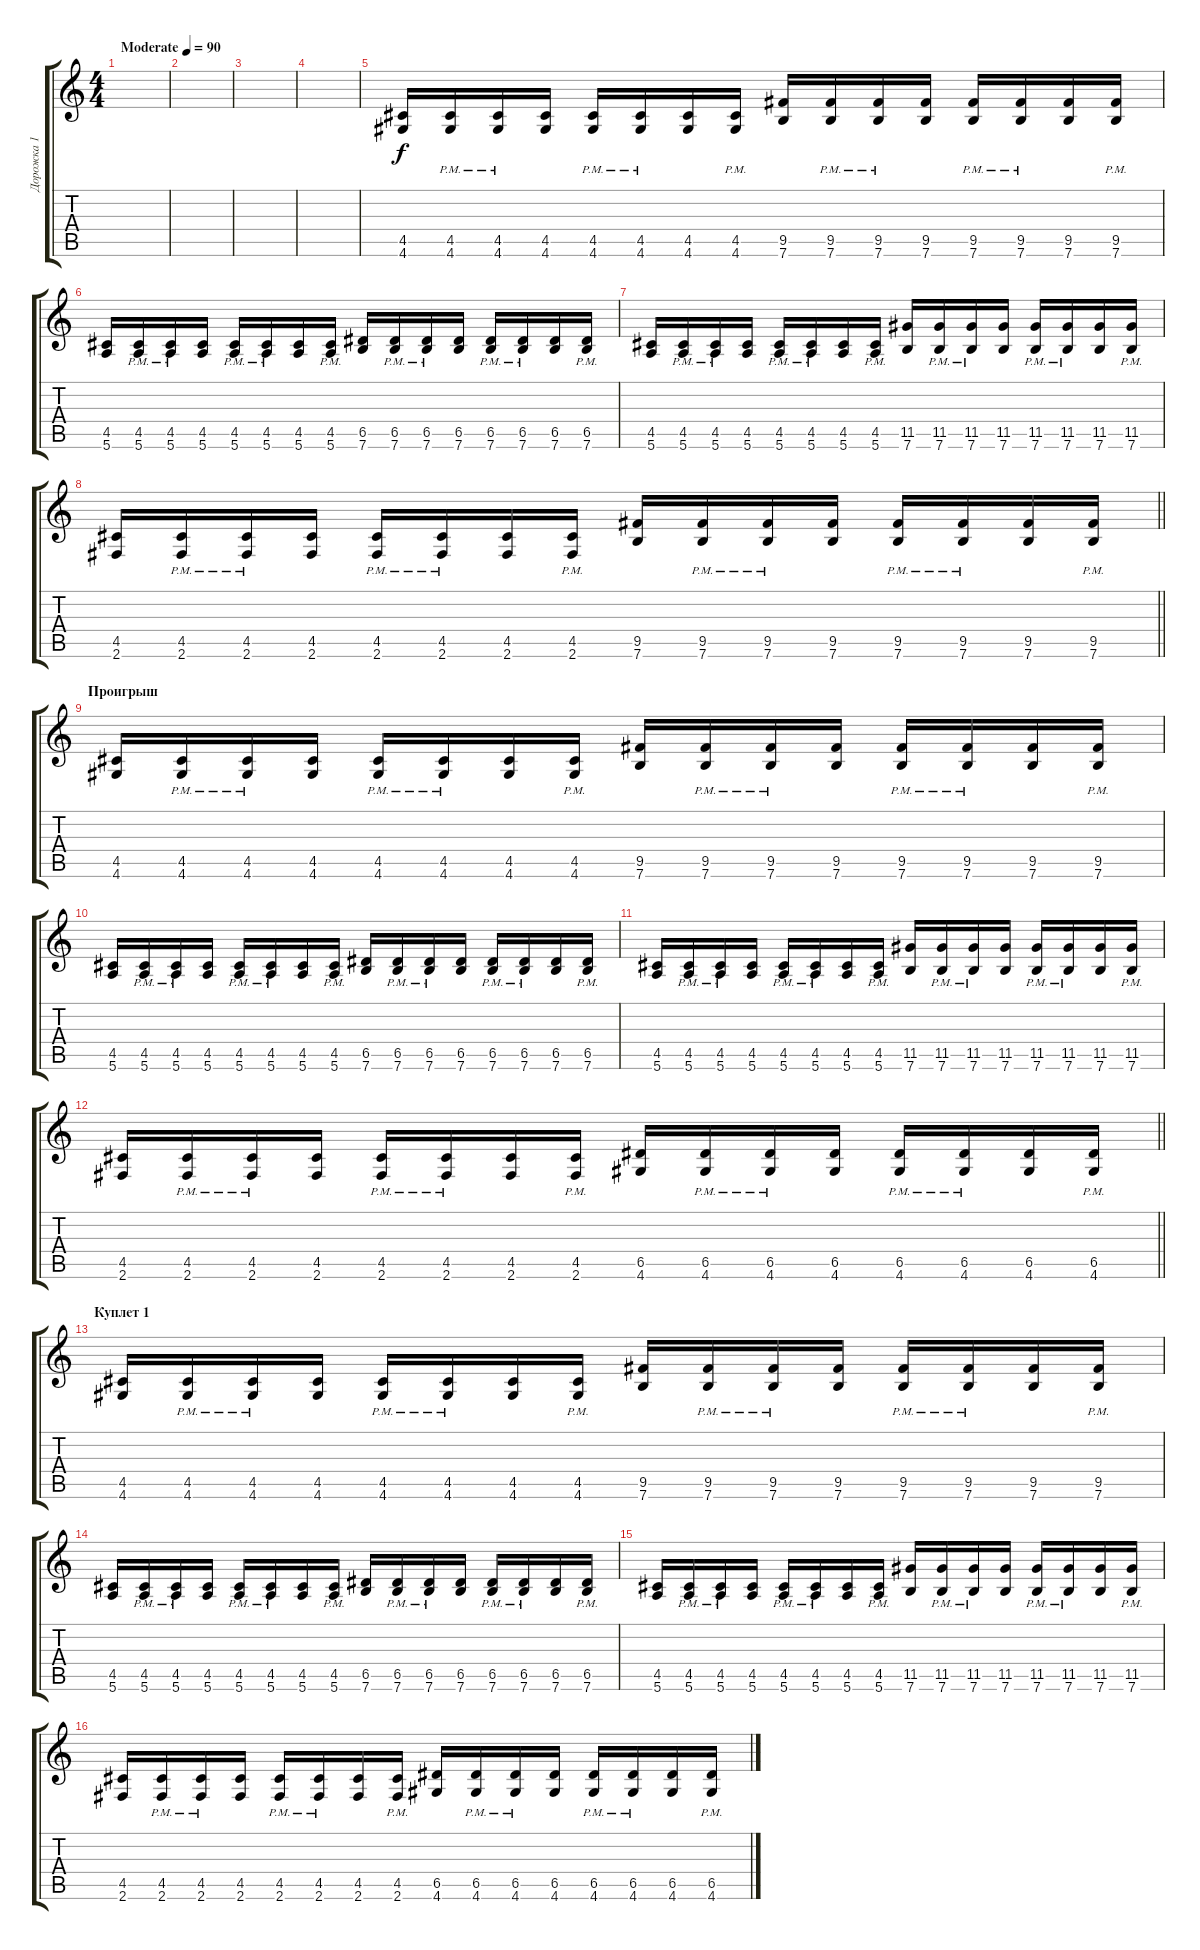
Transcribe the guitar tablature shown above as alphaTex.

\track ("Дорожка 1" "Дорожка 1") {instrument distortionguitar}
\staff {score tabs}
\tuning (E4 B3 G3 D3 A2 E2) {hide}
\ts (4 4)
\tempo (90 "Moderate")
\clef g2
\ks c
|
|
|
|
(4.5 4.6).16 (4.5{pm} 4.6{pm}).16 (4.5{pm} 4.6{pm}).16 (4.5 4.6).16 (4.5{pm} 4.6{pm}).16 (4.5{pm} 4.6{pm}).16 (4.5 4.6).16 (4.5{pm} 4.6{pm}).16 (9.5 7.6).16 (9.5{pm} 7.6{pm}).16 (9.5{pm} 7.6{pm}).16 (9.5 7.6).16 (9.5{pm} 7.6{pm}).16 (9.5{pm} 7.6{pm}).16 (9.5 7.6).16 (9.5{pm} 7.6{pm}).16 |
(4.5 5.6).16 (4.5{pm} 5.6{pm}).16 (4.5{pm} 5.6{pm}).16 (4.5 5.6).16 (4.5{pm} 5.6{pm}).16 (4.5{pm} 5.6{pm}).16 (4.5 5.6).16 (4.5{pm} 5.6{pm}).16 (6.5 7.6).16 (6.5{pm} 7.6{pm}).16 (6.5{pm} 7.6{pm}).16 (6.5 7.6).16 (6.5{pm} 7.6{pm}).16 (6.5{pm} 7.6{pm}).16 (6.5 7.6).16 (6.5{pm} 7.6{pm}).16 |
(4.5 5.6).16 (4.5{pm} 5.6{pm}).16 (4.5{pm} 5.6{pm}).16 (4.5 5.6).16 (4.5{pm} 5.6{pm}).16 (4.5{pm} 5.6{pm}).16 (4.5 5.6).16 (4.5{pm} 5.6{pm}).16 (11.5 7.6).16 (11.5{pm} 7.6{pm}).16 (11.5{pm} 7.6{pm}).16 (11.5 7.6).16 (11.5{pm} 7.6{pm}).16 (11.5{pm} 7.6{pm}).16 (11.5 7.6).16 (11.5{pm} 7.6{pm}).16 |
\barLineRight lightlight
(4.5 2.6).16 (4.5{pm} 2.6{pm}).16 (4.5{pm} 2.6{pm}).16 (4.5 2.6).16 (4.5{pm} 2.6{pm}).16 (4.5{pm} 2.6{pm}).16 (4.5 2.6).16 (4.5{pm} 2.6{pm}).16 (9.5 7.6).16 (9.5{pm} 7.6{pm}).16 (9.5{pm} 7.6{pm}).16 (9.5 7.6).16 (9.5{pm} 7.6{pm}).16 (9.5{pm} 7.6{pm}).16 (9.5 7.6).16 (9.5{pm} 7.6{pm}).16 |
\section ("" "Проигрыш")
(4.5 4.6).16 (4.5{pm} 4.6{pm}).16 (4.5{pm} 4.6{pm}).16 (4.5 4.6).16 (4.5{pm} 4.6{pm}).16 (4.5{pm} 4.6{pm}).16 (4.5 4.6).16 (4.5{pm} 4.6{pm}).16 (9.5 7.6).16 (9.5{pm} 7.6{pm}).16 (9.5{pm} 7.6{pm}).16 (9.5 7.6).16 (9.5{pm} 7.6{pm}).16 (9.5{pm} 7.6{pm}).16 (9.5 7.6).16 (9.5{pm} 7.6{pm}).16 |
(4.5 5.6).16 (4.5{pm} 5.6{pm}).16 (4.5{pm} 5.6{pm}).16 (4.5 5.6).16 (4.5{pm} 5.6{pm}).16 (4.5{pm} 5.6{pm}).16 (4.5 5.6).16 (4.5{pm} 5.6{pm}).16 (6.5 7.6).16 (6.5{pm} 7.6{pm}).16 (6.5{pm} 7.6{pm}).16 (6.5 7.6).16 (6.5{pm} 7.6{pm}).16 (6.5{pm} 7.6{pm}).16 (6.5 7.6).16 (6.5{pm} 7.6{pm}).16 |
(4.5 5.6).16 (4.5{pm} 5.6{pm}).16 (4.5{pm} 5.6{pm}).16 (4.5 5.6).16 (4.5{pm} 5.6{pm}).16 (4.5{pm} 5.6{pm}).16 (4.5 5.6).16 (4.5{pm} 5.6{pm}).16 (11.5 7.6).16 (11.5{pm} 7.6{pm}).16 (11.5{pm} 7.6{pm}).16 (11.5 7.6).16 (11.5{pm} 7.6{pm}).16 (11.5{pm} 7.6{pm}).16 (11.5 7.6).16 (11.5{pm} 7.6{pm}).16 |
\barLineRight lightlight
(4.5 2.6).16 (4.5{pm} 2.6{pm}).16 (4.5{pm} 2.6{pm}).16 (4.5 2.6).16 (4.5{pm} 2.6{pm}).16 (4.5{pm} 2.6{pm}).16 (4.5 2.6).16 (4.5{pm} 2.6{pm}).16 (6.5 4.6).16 (6.5{pm} 4.6{pm}).16 (6.5{pm} 4.6{pm}).16 (6.5 4.6).16 (6.5{pm} 4.6{pm}).16 (6.5{pm} 4.6{pm}).16 (6.5 4.6).16 (6.5{pm} 4.6{pm}).16 |
\section ("" "Куплет 1")
(4.5 4.6).16 (4.5{pm} 4.6{pm}).16 (4.5{pm} 4.6{pm}).16 (4.5 4.6).16 (4.5{pm} 4.6{pm}).16 (4.5{pm} 4.6{pm}).16 (4.5 4.6).16 (4.5{pm} 4.6{pm}).16 (9.5 7.6).16 (9.5{pm} 7.6{pm}).16 (9.5{pm} 7.6{pm}).16 (9.5 7.6).16 (9.5{pm} 7.6{pm}).16 (9.5{pm} 7.6{pm}).16 (9.5 7.6).16 (9.5{pm} 7.6{pm}).16 |
(4.5 5.6).16 (4.5{pm} 5.6{pm}).16 (4.5{pm} 5.6{pm}).16 (4.5 5.6).16 (4.5{pm} 5.6{pm}).16 (4.5{pm} 5.6{pm}).16 (4.5 5.6).16 (4.5{pm} 5.6{pm}).16 (6.5 7.6).16 (6.5{pm} 7.6{pm}).16 (6.5{pm} 7.6{pm}).16 (6.5 7.6).16 (6.5{pm} 7.6{pm}).16 (6.5{pm} 7.6{pm}).16 (6.5 7.6).16 (6.5{pm} 7.6{pm}).16 |
(4.5 5.6).16 (4.5{pm} 5.6{pm}).16 (4.5{pm} 5.6{pm}).16 (4.5 5.6).16 (4.5{pm} 5.6{pm}).16 (4.5{pm} 5.6{pm}).16 (4.5 5.6).16 (4.5{pm} 5.6{pm}).16 (11.5 7.6).16 (11.5{pm} 7.6{pm}).16 (11.5{pm} 7.6{pm}).16 (11.5 7.6).16 (11.5{pm} 7.6{pm}).16 (11.5{pm} 7.6{pm}).16 (11.5 7.6).16 (11.5{pm} 7.6{pm}).16 |
(4.5 2.6).16 (4.5{pm} 2.6{pm}).16 (4.5{pm} 2.6{pm}).16 (4.5 2.6).16 (4.5{pm} 2.6{pm}).16 (4.5{pm} 2.6{pm}).16 (4.5 2.6).16 (4.5{pm} 2.6{pm}).16 (6.5 4.6).16 (6.5{pm} 4.6{pm}).16 (6.5{pm} 4.6{pm}).16 (6.5 4.6).16 (6.5{pm} 4.6{pm}).16 (6.5{pm} 4.6{pm}).16 (6.5 4.6).16 (6.5{pm} 4.6{pm}).16
